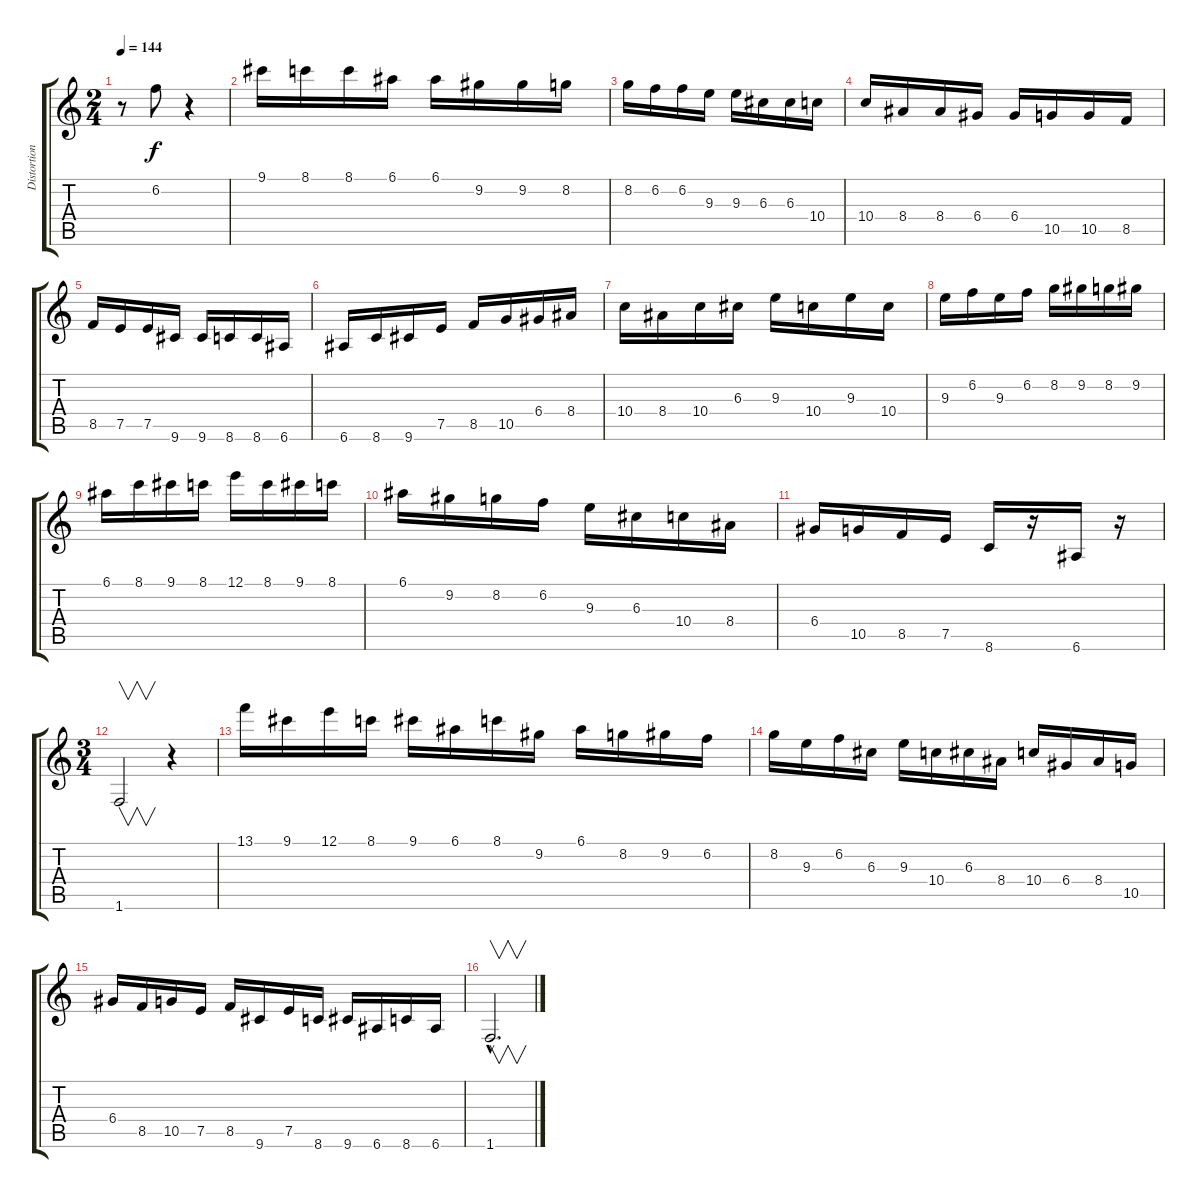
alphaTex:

\track ("Distortion Guitar" "Distortion") {instrument distortionguitar}
\staff {score tabs}
\tuning (E4 B3 G3 D3 A2 E2) {hide}
\ts (2 4)
\tempo 144
\clef g2
\ks c
r.8{dy f} 6.2.8 r.4 |
9.1.16 8.1.16 8.1.16 6.1.16 6.1.16 9.2.16 9.2.16 8.2.16 |
8.2.16 6.2.16 6.2.16 9.3.16 9.3.16 6.3.16 6.3.16 10.4.16 |
10.4.16 8.4.16 8.4.16 6.4.16 6.4.16 10.5.16 10.5.16 8.5.16 |
8.5.16 7.5.16 7.5.16 9.6.16 9.6.16 8.6.16 8.6.16 6.6.16 |
6.6.16 8.6.16 9.6.16 7.5.16 8.5.16 10.5.16 6.4.16 8.4.16 |
10.4.16 8.4.16 10.4.16 6.3.16 9.3.16 10.4.16 9.3.16 10.4.16 |
9.3.16 6.2.16 9.3.16 6.2.16 8.2.16 9.2.16 8.2.16 9.2.16 |
6.1.16 8.1.16 9.1.16 8.1.16 12.1.16 8.1.16 9.1.16 8.1.16 |
6.1.16 9.2.16 8.2.16 6.2.16 9.3.16 6.3.16 10.4.16 8.4.16 |
6.4.16 10.5.16 8.5.16 7.5.16 8.6.16 r.16 6.6.16 r.16 |
\ts (3 4)
1.6.2{v} r.4 |
13.1.16 9.1.16 12.1.16 8.1.16 9.1.16 6.1.16 8.1.16 9.2.16 6.1.16 8.2.16 9.2.16 6.2.16 |
8.2.16 9.3.16 6.2.16 6.3.16 9.3.16 10.4.16 6.3.16 8.4.16 10.4.16 6.4.16 8.4.16 10.5.16 |
6.4.16 8.5.16 10.5.16 7.5.16 8.5.16 9.6.16 7.5.16 8.6.16 9.6.16 6.6.16 8.6.16 6.6.16 |
1.6{hac}.2{v d}
